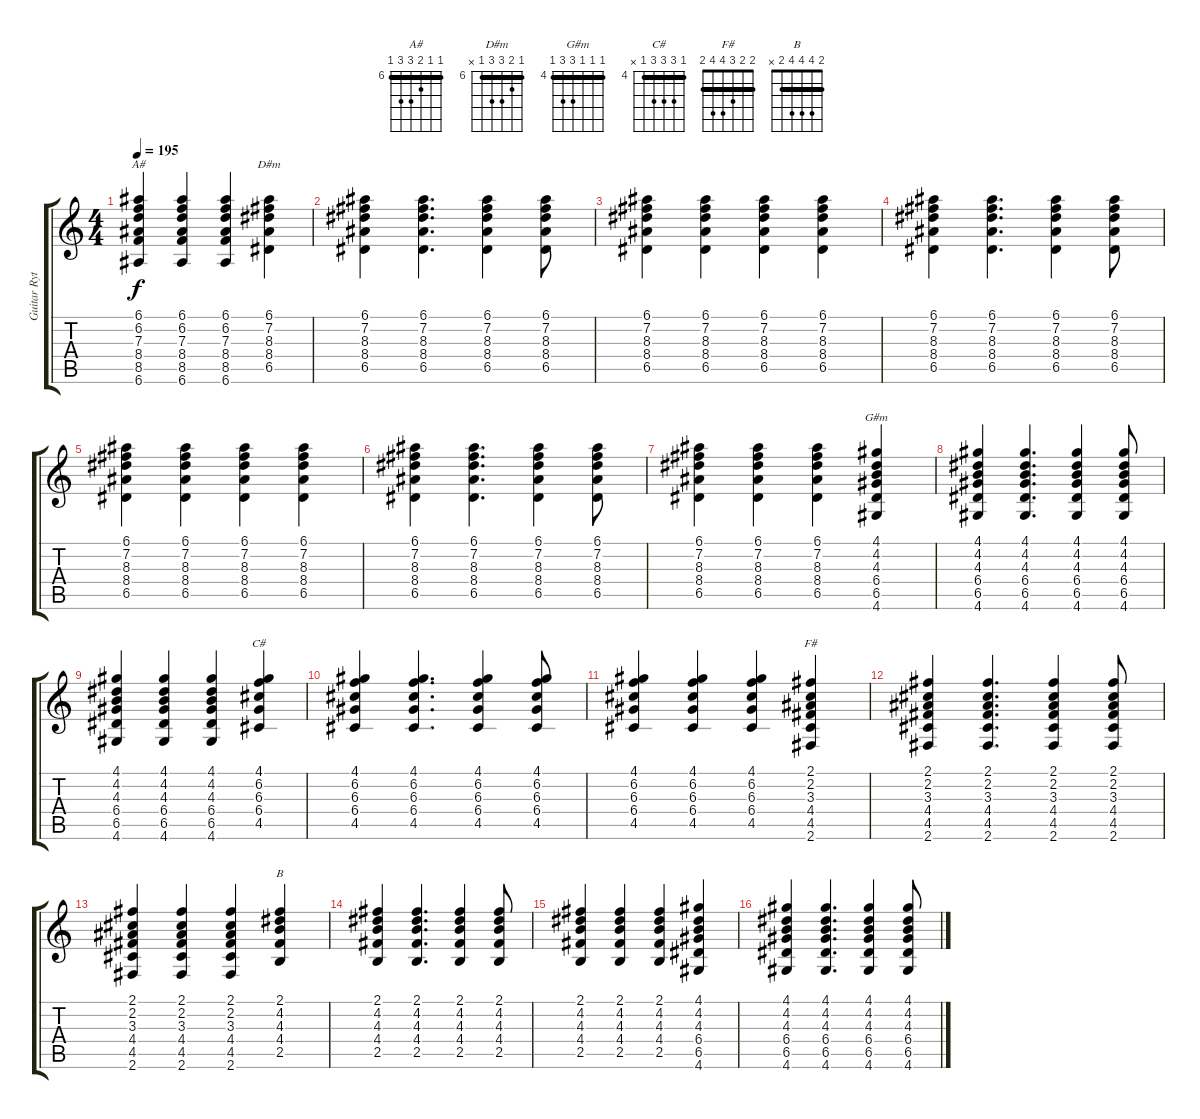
\track ("Guitar Rythm" "Guitar Ryt") {instrument acousticguitarnylon}
\staff {score tabs}
\tuning (E4 B3 G3 D3 A2 E2) {hide}
\chord ("A#" 6 6 7 8 8 6) {firstfret 6 barre 6}
\chord ("D#m" 6 7 8 8 6 x) {firstfret 6 barre 6}
\chord ("G#m" 4 4 4 6 6 4) {firstfret 4 barre 4}
\chord ("C#" 4 6 6 6 4 x) {firstfret 4 barre 4}
\chord ("F#" 2 2 3 4 4 2) {barre 2}
\chord ("B" 2 4 4 4 2 x) {barre 2}
\ts (4 4)
\tempo 195
\clef g2
\ks c
(6.1 6.2 7.3 8.4 8.5 6.6).4{ch "A#" dy f} (6.1 6.2 7.3 8.4 8.5 6.6).4 (6.1 6.2 7.3 8.4 8.5 6.6).4 (6.1 7.2 8.3 8.4 6.5).4{ch "D#m"} |
(6.1 7.2 8.3 8.4 6.5).4 (6.1 7.2 8.3 8.4 6.5).4{d} (6.1 7.2 8.3 8.4 6.5).4 (6.1 7.2 8.3 8.4 6.5).8 |
(6.1 7.2 8.3 8.4 6.5).4 (6.1 7.2 8.3 8.4 6.5).4 (6.1 7.2 8.3 8.4 6.5).4 (6.1 7.2 8.3 8.4 6.5).4 |
(6.1 7.2 8.3 8.4 6.5).4 (6.1 7.2 8.3 8.4 6.5).4{d} (6.1 7.2 8.3 8.4 6.5).4 (6.1 7.2 8.3 8.4 6.5).8 |
(6.1 7.2 8.3 8.4 6.5).4 (6.1 7.2 8.3 8.4 6.5).4 (6.1 7.2 8.3 8.4 6.5).4 (6.1 7.2 8.3 8.4 6.5).4 |
(6.1 7.2 8.3 8.4 6.5).4 (6.1 7.2 8.3 8.4 6.5).4{d} (6.1 7.2 8.3 8.4 6.5).4 (6.1 7.2 8.3 8.4 6.5).8 |
(6.1 7.2 8.3 8.4 6.5).4 (6.1 7.2 8.3 8.4 6.5).4 (6.1 7.2 8.3 8.4 6.5).4 (4.1 4.2 4.3 6.4 6.5 4.6).4{ch "G#m"} |
(4.1 4.2 4.3 6.4 6.5 4.6).4 (4.1 4.2 4.3 6.4 6.5 4.6).4{d} (4.1 4.2 4.3 6.4 6.5 4.6).4 (4.1 4.2 4.3 6.4 6.5 4.6).8 |
(4.1 4.2 4.3 6.4 6.5 4.6).4 (4.1 4.2 4.3 6.4 6.5 4.6).4 (4.1 4.2 4.3 6.4 6.5 4.6).4 (4.1 6.2 6.3 6.4 4.5).4{ch "C#"} |
(4.1 6.2 6.3 6.4 4.5).4 (4.1 6.2 6.3 6.4 4.5).4{d} (4.1 6.2 6.3 6.4 4.5).4 (4.1 6.2 6.3 6.4 4.5).8 |
(4.1 6.2 6.3 6.4 4.5).4 (4.1 6.2 6.3 6.4 4.5).4 (4.1 6.2 6.3 6.4 4.5).4 (2.1 2.2 3.3 4.4 4.5 2.6).4{ch "F#"} |
(2.1 2.2 3.3 4.4 4.5 2.6).4 (2.1 2.2 3.3 4.4 4.5 2.6).4{d} (2.1 2.2 3.3 4.4 4.5 2.6).4 (2.1 2.2 3.3 4.4 4.5 2.6).8 |
(2.1 2.2 3.3 4.4 4.5 2.6).4 (2.1 2.2 3.3 4.4 4.5 2.6).4 (2.1 2.2 3.3 4.4 4.5 2.6).4 (2.1 4.2 4.3 4.4 2.5).4{ch "B"} |
(2.1 4.2 4.3 4.4 2.5).4 (2.1 4.2 4.3 4.4 2.5).4{d} (2.1 4.2 4.3 4.4 2.5).4 (2.1 4.2 4.3 4.4 2.5).8 |
(2.1 4.2 4.3 4.4 2.5).4 (2.1 4.2 4.3 4.4 2.5).4 (2.1 4.2 4.3 4.4 2.5).4 (4.1 4.2 4.3 6.4 6.5 4.6).4 |
(4.1 4.2 4.3 6.4 6.5 4.6).4 (4.1 4.2 4.3 6.4 6.5 4.6).4{d} (4.1 4.2 4.3 6.4 6.5 4.6).4 (4.1 4.2 4.3 6.4 6.5 4.6).8
